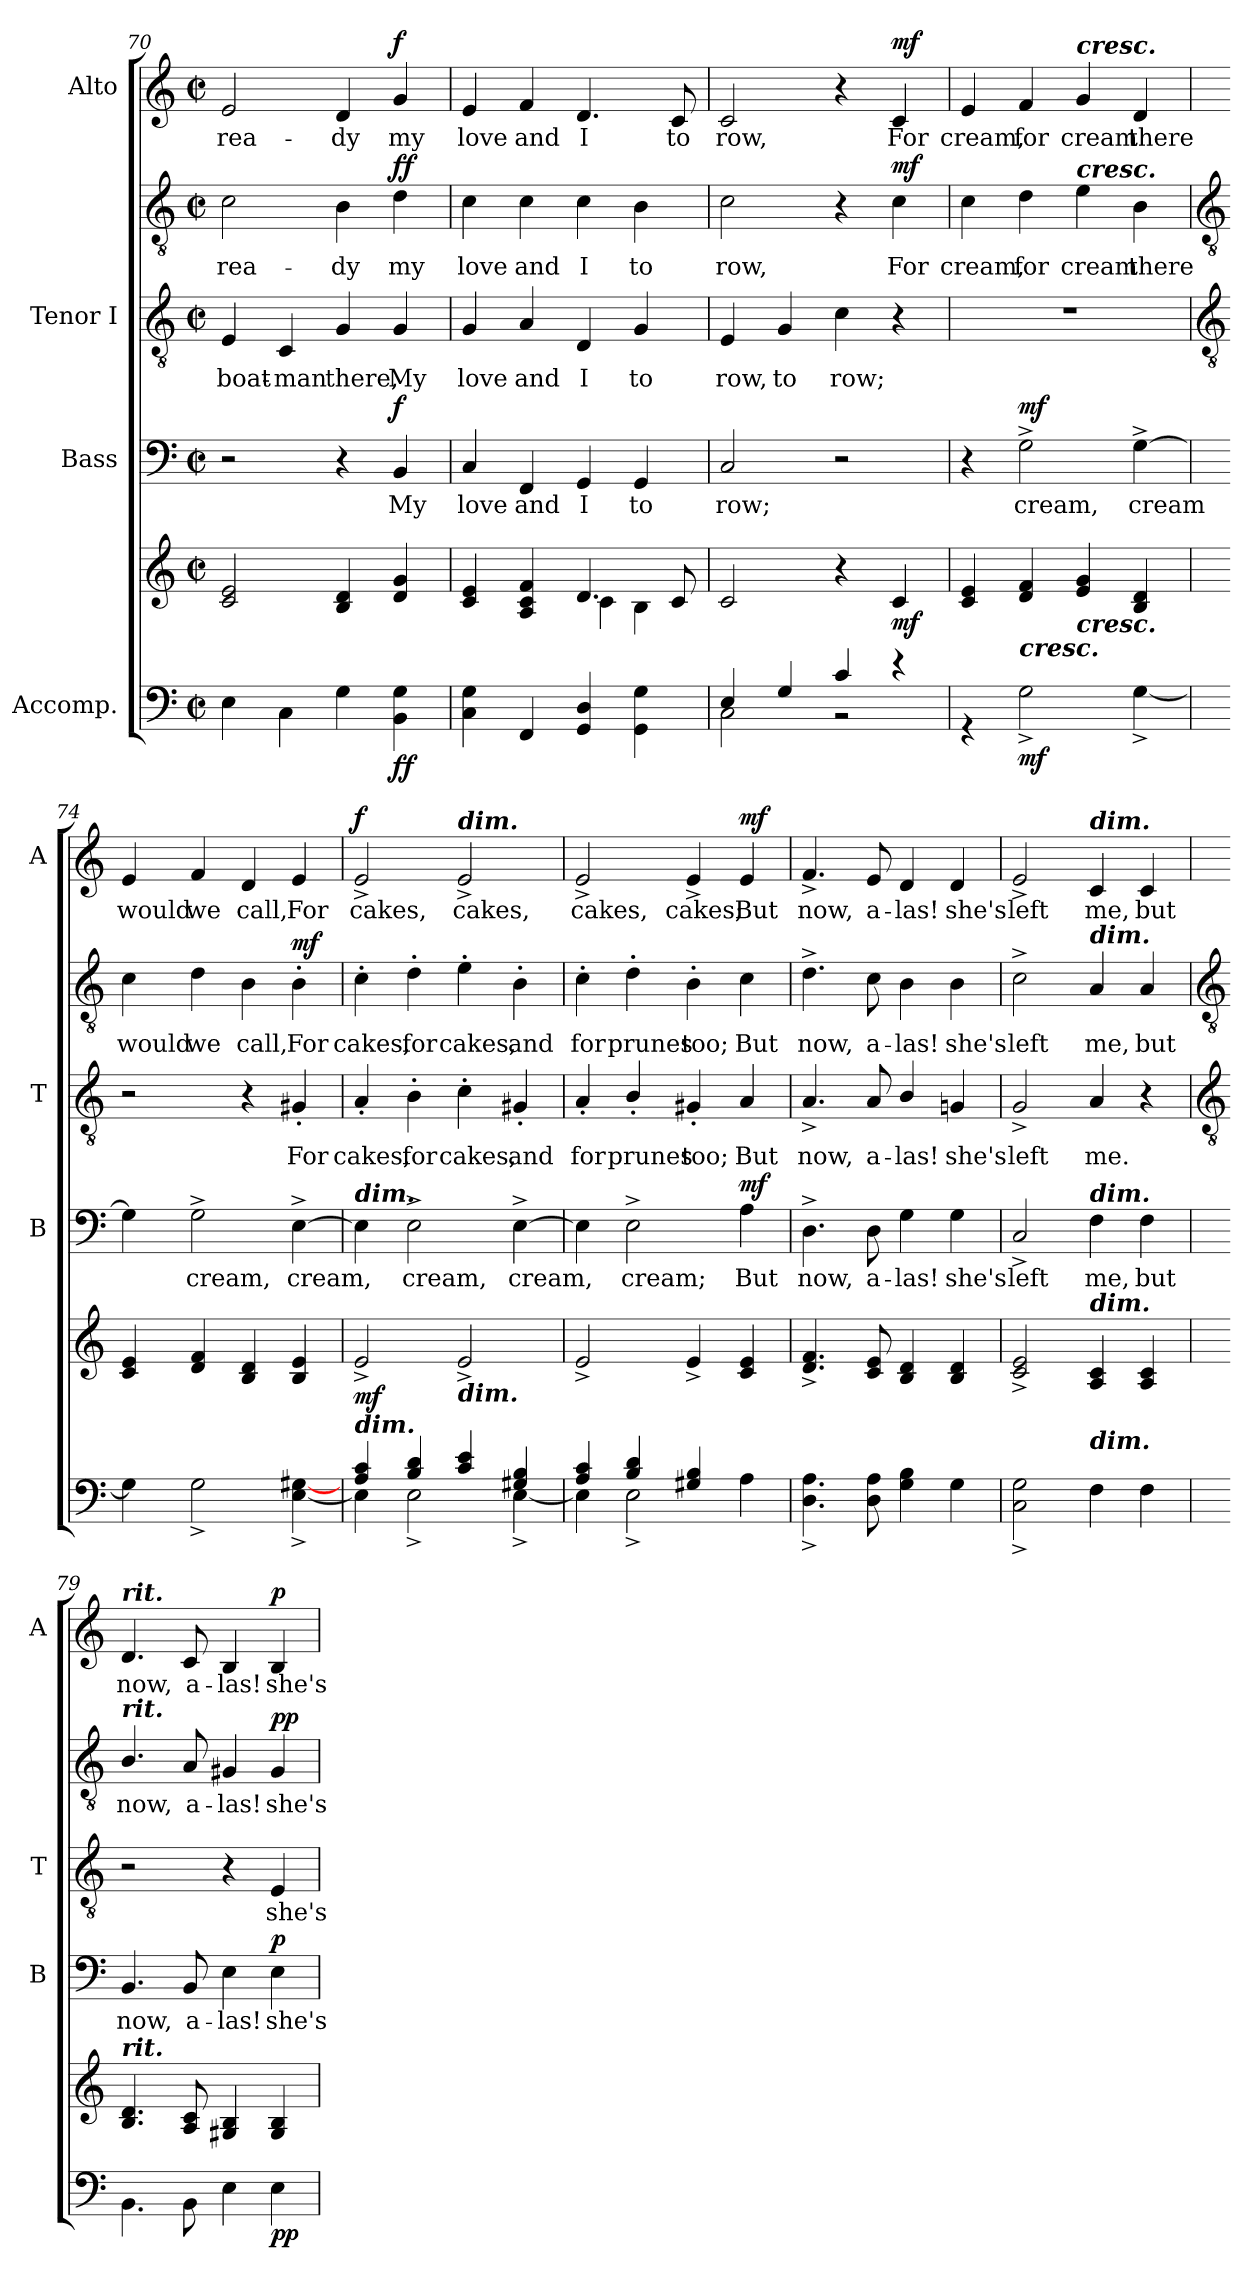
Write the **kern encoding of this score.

**kern	**kern	**dynam	**kern	**text	**dynam	**kern	**text	**kern	**text	**dynam	**kern	**text	**dynam
*part4	*part4	*part4	*part3	*part3	*part3	*part2	*part2	*part2	*part2	*part2	*part1	*part1	*part1
*staff6	*staff5	*staff5/6	*staff4	*staff4	*staff4	*staff3	*staff3	*staff2	*staff2	*staff2/3	*staff1	*staff1	*staff1
*I"Accomp.	*	*	*I"Bass	*	*	*I"Tenor I	*	*	*	*	*I"Alto	*	*
*	*	*	*I'B	*	*	*I'T	*	*	*	*	*I'A	*	*
*clefF4	*clefG2	*	*clefF4	*	*	*clefGv2	*	*clefGv2	*	*	*clefG2	*	*
*k[]	*k[]	*	*k[]	*	*	*k[]	*	*k[]	*	*	*k[]	*	*
*C:	*C:	*	*C:	*	*	*C:	*	*C:	*	*	*C:	*	*
*M2/2	*M2/2	*	*M2/2	*	*	*M2/2	*	*M2/2	*	*	*M2/2	*	*
*met(c|)	*met(c|)	*	*met(c|)	*	*	*met(c|)	*	*met(c|)	*	*	*met(c|)	*	*
=70	=70	=70	=70	=70	=70	=70	=70	=70	=70	=70	=70	=70	=70
*^	*	*	*	*	*	*	*	*	*	*	*	*	*
!	!	!	!	!	!	!	!	!LO:LY:b	!	!LO:LY:b	!	!	!LO:LY:b	!
1ryy	4E\	2c 2e	.	2r	.	.	4E	boat-	2c	rea-	.	2e	rea-	.
!	!	!	!	!	!	!	!	!LO:LY:b	!	!	!	!	!	!
.	4C\	.	.	.	.	.	4C	-man	.	.	.	.	.	.
!	!	!	!	!	!	!	!	!LO:LY:b	!	!LO:LY:b	!	!	!LO:LY:b	!
.	4G\	4B 4d	.	4r	.	.	4G	there,	4B	-dy	.	4d	-dy	.
!	!	!	!LO:DY:b=2	!	!LO:LY:b	!	!	!LO:LY:b	!	!LO:LY:b	!	!	!LO:LY:b	!
!	!	!	!LO:DY:n=1:b	!	!	!LO:DY:b	!	!	!	!	!LO:DY:b=2	!	!	!
!	!	!	!	!	!	!	!	!	!	!	!LO:DY:n=1:b	!	!	!LO:DY:b
.	4BB\ 4G\	4d 4g	f f	4BB	My	f	4G	My	4d	my	f f	4g	my	f
=71	=71	=71	=71	=71	=71	=71	=71	=71	=71	=71	=71	=71	=71	=71
*	*	*^	*	*	*	*	*	*	*	*	*	*	*	*
!	!	!	!	!	!	!LO:LY:b	!	!	!LO:LY:b	!	!LO:LY:b	!	!	!LO:LY:b	!
2ryy	4C\ 4G\	4c 4e	2ryy	.	4C	love	.	4G	love	4c	love	.	4e	love	.
!	!	!	!	!	!	!LO:LY:b	!	!	!LO:LY:b	!	!LO:LY:b	!	!	!LO:LY:b	!
.	4FF/	4A 4c 4f	.	.	4FF	and	.	4A	and	4c	and	.	4f	and	.
!	!	!	!	!	!	!LO:LY:b	!	!	!LO:LY:b	!	!LO:LY:b	!	!	!LO:LY:b	!
2ryy	4GG/ 4D/	4.d	4c\	.	4GG	I	.	4D	I	4c	I	.	4.d	I	.
!	!	!	!	!	!	!LO:LY:b	!	!	!LO:LY:b	!	!LO:LY:b	!	!	!	!
.	4GG\ 4G\	.	4B\	.	4GG	to	.	4G	to	4B	to	.	.	.	.
!	!	!	!	!	!	!	!	!	!	!	!	!	!	!LO:LY:b	!
.	.	8c	.	.	.	.	.	.	.	.	.	.	8c	to	.
*	*	*v	*v	*	*	*	*	*	*	*	*	*	*	*	*
=72	=72	=72	=72	=72	=72	=72	=72	=72	=72	=72	=72	=72	=72	=72
!	!	!	!	!	!LO:LY:b	!	!	!LO:LY:b	!	!LO:LY:b	!	!	!LO:LY:b	!
4E/	2C\	2c	.	2C	row;	.	4E	row,	2c	row,	.	2c	row,	.
!	!	!	!	!	!	!	!	!LO:LY:b	!	!	!	!	!	!
4G/	.	.	.	.	.	.	4G	to	.	.	.	.	.	.
!	!	!	!	!	!	!	!	!LO:LY:b	!	!	!	!	!	!
4c/	2r	4r	.	2r	.	.	4c	row;	4r	.	.	4r	.	.
!	!	!	!LO:DY:b	!	!	!	!	!	!	!LO:LY:b	!LO:DY:b	!	!LO:LY:b	!LO:DY:b
4r	.	4c	mf	.	.	.	4r	.	4c	For	mf	4c	For	mf
=73	=73	=73	=73	=73	=73	=73	=73	=73	=73	=73	=73	=73	=73	=73
!	!	!	!	!	!	!	!	!	!	!LO:LY:b	!	!	!LO:LY:b	!
1ryy	4r	4c 4e	.	4r	.	.	1r	.	4c	cream,	.	4e	cream,	.
!	!LO:TX:a:Bi:t=cresc.	!	!	!	!	!	!	!	!	!	!	!	!	!
!	!	!	!LO:DY:b=2	!	!LO:LY:b	!LO:DY:b	!	!	!	!LO:LY:b	!	!	!LO:LY:b	!
.	2G^\	4d 4f	mf	2G^	cream,	mf	.	.	4d	for	.	4f	for	.
!	!	!	!	!	!	!	!	!	!	!	!	!LO:TX:a:Bi:t=cresc.	!	!
!	!	!	!	!	!	!	!	!	!LO:TX:a:Bi:t=cresc.	!	!	!	!	!
!	!	!LO:TX:b:Bi:t=cresc.	!	!	!	!	!	!	!	!	!	!	!	!
!	!	!	!	!	!	!	!	!	!	!LO:LY:b	!	!	!LO:LY:b	!
.	.	4e 4g	.	.	.	.	.	.	4e	cream	.	4g	cream	.
!	!	!	!	!	!LO:LY:b	!	!	!	!	!LO:LY:b	!	!	!LO:LY:b	!
.	[4G^\	4B 4d	.	[4G^	cream	.	.	.	4B	there	.	4d	there	.
!!LO:LB:g=z
=74	=74	=74	=74	=74	=74	=74	=74	=74	=74	=74	=74	=74	=74	=74
*	*	*	*	*	*	*	*clefGv2	*	*clefGv2	*	*	*	*	*
!	!	!	!	!	!	!	!	!	!	!LO:LY:b	!	!	!LO:LY:b	!
1ryy	4G\]	4c 4e	.	4G]	.	.	2r	.	4c	would	.	4e	would	.
!	!	!	!	!	!LO:LY:b	!	!	!	!	!LO:LY:b	!	!	!LO:LY:b	!
.	2G^\	4d 4f	.	2G^	cream,	.	.	.	4d	we	.	4f	we	.
!	!	!	!	!	!	!	!	!	!	!LO:LY:b	!	!	!LO:LY:b	!
.	.	4B 4d	.	.	.	.	4r	.	4B	call,	.	4d	call,	.
!	!	!	!	!	!LO:LY:b	!	!	!LO:LY:b	!	!LO:LY:b	!LO:DY:b=2	!	!LO:LY:b	!
.	[4E\^ [4G#X\^	4B 4e	.	[4E^	cream,	.	4G#X'	For	4B'	For	mf	4e	For	.
=75	=75	=75	=75	=75	=75	=75	=75	=75	=75	=75	=75	=75	=75	=75
!	!	!	!	!LO:TX:a:Bi:t=dim.	!	!	!	!	!	!	!	!	!	!
!LO:TX:a:Bi:t=dim.	!	!	!	!	!	!	!	!	!	!	!	!	!	!
!	!	!	!LO:DY:b	!	!	!	!	!LO:LY:b	!	!LO:LY:b	!	!	!LO:LY:b	!LO:DY:b
4A/ 4c/	4E\]	2e^	mf	4E]	.	.	4A'	cakes,	4c'	cakes,	.	2e^	cakes,	f
!	!	!	!	!	!LO:LY:b	!	!	!LO:LY:b	!	!LO:LY:b	!	!	!	!
4B/ 4d/	2E^\	.	.	2E^	cream,	.	4B'	for	4d'	for	.	.	.	.
!	!	!	!	!	!	!	!	!	!	!	!	!LO:TX:a:Bi:t=dim.	!	!
!	!	!LO:TX:b:Bi:t=dim.	!	!	!	!	!	!	!	!	!	!	!	!
!	!	!	!	!	!	!	!	!LO:LY:b	!	!LO:LY:b	!	!	!LO:LY:b	!
4c/ 4e/	.	2e^	.	.	.	.	4c'	cakes,	4e'	cakes,	.	2e^	cakes,	.
!	!	!	!	!	!LO:LY:b	!	!	!LO:LY:b	!	!LO:LY:b	!	!	!	!
4G#X/ 4B/	[4E^\	.	.	[4E^	cream,	.	4G#X'	and	4B'	and	.	.	.	.
=76	=76	=76	=76	=76	=76	=76	=76	=76	=76	=76	=76	=76	=76	=76
!	!	!	!	!	!	!	!	!LO:LY:b	!	!LO:LY:b	!	!	!LO:LY:b	!
4A/ 4c/	4E\]	2e^	.	4E]	.	.	4A'	for	4c'	for	.	2e^	cakes,	.
!	!	!	!	!	!LO:LY:b	!	!	!LO:LY:b	!	!LO:LY:b	!	!	!	!
4B/ 4d/	2E^\	.	.	2E^	cream;	.	4B'/	prunes	4d'	prunes	.	.	.	.
!	!	!	!	!	!	!	!	!LO:LY:b	!	!LO:LY:b	!	!	!LO:LY:b	!
4G#X/ 4B/	.	4e^	.	.	.	.	4G#X'	too;	4B'	too;	.	4e^	cakes;	.
!	!	!	!LO:DY:b=2	!	!LO:LY:b	!	!	!LO:LY:b	!	!LO:LY:b	!	!	!LO:LY:b	!
!	!	!	!LO:DY:n=1:b	!	!	!LO:DY:b	!	!	!	!	!LO:DY:b=2	!	!	!
!	!	!	!	!	!	!	!	!	!	!	!LO:DY:n=1:b	!	!	!LO:DY:b
4ryy	4A\	4c 4e	mf mf	4A	But	mf	4A	But	4c	But	mf mf	4e	But	mf
=77	=77	=77	=77	=77	=77	=77	=77	=77	=77	=77	=77	=77	=77	=77
!	!	!	!	!	!LO:LY:b	!	!	!LO:LY:b	!	!LO:LY:b	!	!	!LO:LY:b	!
1ryy	4.D\^ 4.A\^	4.d^ 4.f^	.	4.D^	now,	.	4.A^	now,	4.d^	now,	.	4.f^	now,	.
!	!	!	!	!	!LO:LY:b	!	!	!LO:LY:b	!	!LO:LY:b	!	!	!LO:LY:b	!
.	8D\ 8A\	8c 8e	.	8D	a-	.	8A	a-	8c	a-	.	8e	a-	.
!	!	!	!	!	!LO:LY:b	!	!	!LO:LY:b	!	!LO:LY:b	!	!	!LO:LY:b	!
.	4G\ 4B\	4B 4d	.	4G	-las!	.	4B/	-las!	4B	-las!	.	4d	-las!	.
!	!	!	!	!	!LO:LY:b	!	!	!LO:LY:b	!	!LO:LY:b	!	!	!LO:LY:b	!
.	4G\	4B 4d	.	4G	she's	.	4Gn	she's	4B	she's	.	4d	she's	.
=78	=78	=78	=78	=78	=78	=78	=78	=78	=78	=78	=78	=78	=78	=78
!	!	!	!	!	!LO:LY:b	!	!	!LO:LY:b	!	!LO:LY:b	!	!	!LO:LY:b	!
1ryy	2C\^ 2G\^	2c^ 2e^	.	2C^	left	.	2G^	left	2c^	left	.	2e^	left	.
!	!	!	!	!	!	!	!	!	!	!	!	!LO:TX:a:Bi:t=dim.	!	!
!	!	!	!	!	!	!	!	!	!LO:TX:a:Bi:t=dim.	!	!	!	!	!
!	!	!	!	!LO:TX:a:Bi:t=dim.	!	!	!	!	!	!	!	!	!	!
!	!	!LO:TX:a:Bi:t=dim.	!	!	!	!	!	!	!	!	!	!	!	!
!	!LO:TX:a:Bi:t=dim.	!	!	!	!	!	!	!	!	!	!	!	!	!
!	!	!	!	!	!LO:LY:b	!	!	!LO:LY:b	!	!LO:LY:b	!	!	!LO:LY:b	!
.	4F\	4A 4c	.	4F	me,	.	4A	me.	4A	me,	.	4c	me,	.
!	!	!	!	!	!LO:LY:b	!	!	!	!	!LO:LY:b	!	!	!LO:LY:b	!
.	4F\	4A 4c	.	4F	but	.	4r	.	4A	but	.	4c	but	.
!!LO:LB:g=z
=79	=79	=79	=79	=79	=79	=79	=79	=79	=79	=79	=79	=79	=79	=79
*	*	*	*	*	*	*	*clefGv2	*	*clefGv2	*	*	*	*	*
*	*	*^	*	*	*	*	*	*	*	*	*	*	*	*
!	!	!	!	!	!	!	!	!	!	!	!	!	!LO:TX:a:Bi:t=rit.	!	!
!	!	!	!	!	!	!	!	!	!	!LO:TX:a:Bi:t=rit.	!	!	!	!	!
!	!	!LO:TX:a:Bi:t=rit.	!	!	!	!	!	!	!	!	!	!	!	!	!
!	!	!	!	!	!	!LO:LY:b	!	!	!	!	!LO:LY:b	!	!	!LO:LY:b	!
1ryy	4.BB\	4.B/ 4.d/	1ryy	.	4.BB	now,	.	2r	.	4.B/	now,	.	4.d	now,	.
!	!	!	!	!	!	!LO:LY:b	!	!	!	!	!LO:LY:b	!	!	!LO:LY:b	!
.	8BB\	8A/ 8c/	.	.	8BB	a-	.	.	.	8A	a-	.	8c	a-	.
!	!	!	!	!	!	!LO:LY:b	!	!	!	!	!LO:LY:b	!	!	!LO:LY:b	!
.	4E\	4G#X/ 4B/	.	.	4E	-las!	.	4r	.	4G#X	-las!	.	4B	-las!	.
!	!	!	!	!LO:DY:b=2	!	!LO:LY:b	!	!	!LO:LY:b	!	!LO:LY:b	!	!	!LO:LY:b	!
!	!	!	!	!LO:DY:n=1:b	!	!	!LO:DY:b	!	!	!	!	!LO:DY:b=2	!	!	!
!	!	!	!	!	!	!	!	!	!	!	!	!LO:DY:n=1:b	!	!	!LO:DY:b
.	4E\	4G#/ 4B/	.	p p	4E	she's	p	4E	she's	4G#	she's	p p	4B	she's	p
*v	*v	*	*	*	*	*	*	*	*	*	*	*	*	*	*
*	*v	*v	*	*	*	*	*	*	*	*	*	*	*	*
=	=	=	=	=	=	=	=	=	=	=	=	=	=
*-	*-	*-	*-	*-	*-	*-	*-	*-	*-	*-	*-	*-	*-
